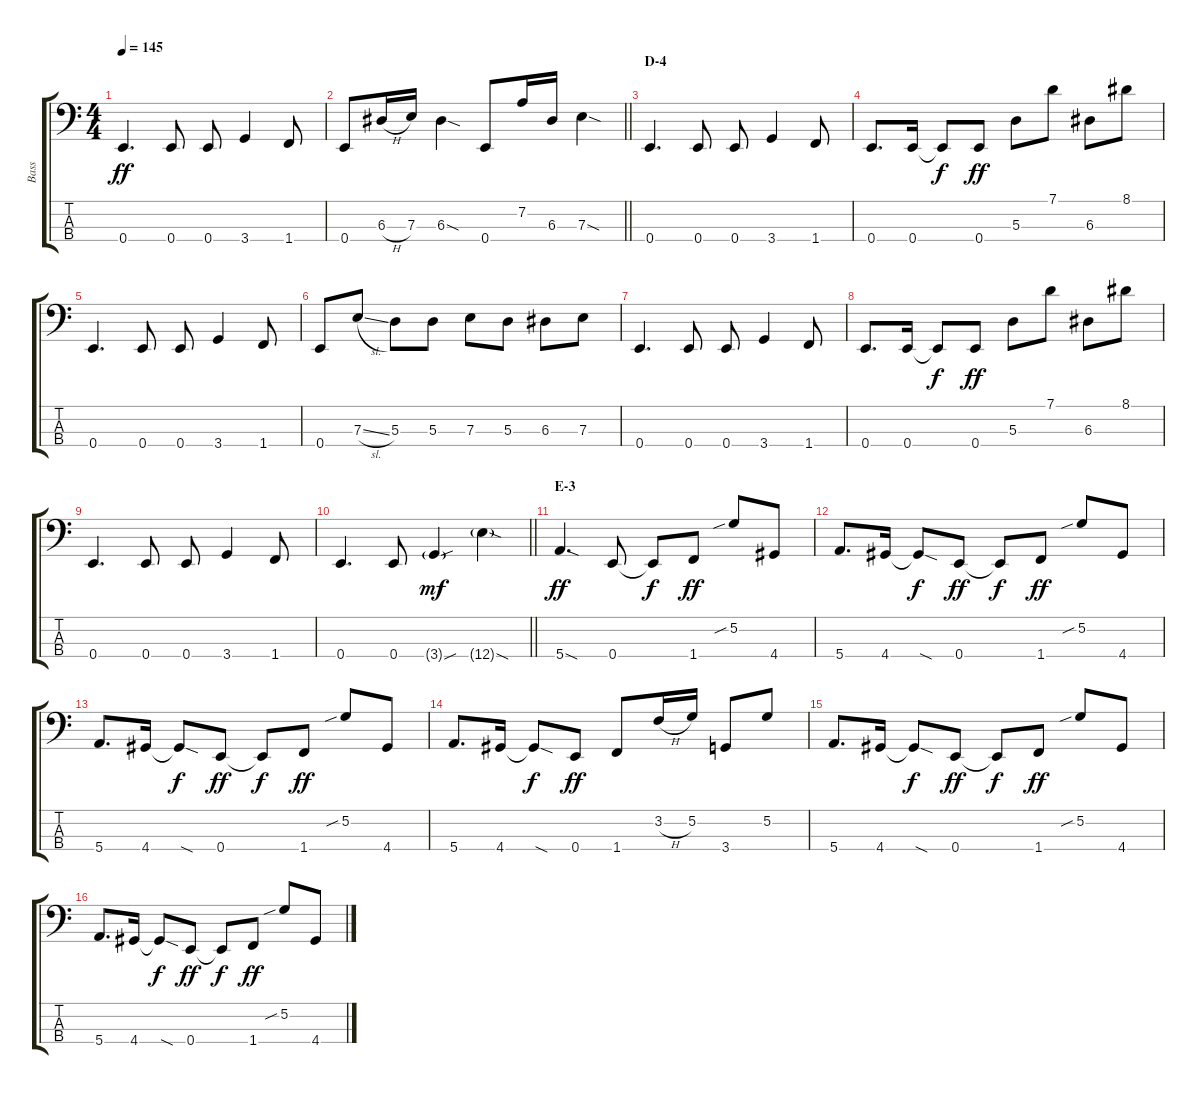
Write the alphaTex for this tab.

\track ("Bass" "Bass") {instrument electricbasspick}
\staff {score tabs}
\tuning (G2 D2 A1 E1) {hide}
\ts (4 4)
\tempo 145
\clef f4
\ks c
0.4.4{d dy ff} 0.4.8 0.4.8 3.4.4 1.4.8 |
\barLineRight lightlight
0.4.8 6.3{h}.16 7.3.16 6.3{sod}.4 0.4.8 7.2.16 6.3.16 7.3{sod}.4 |
\section ("" "D-4")
0.4.4{d} 0.4.8 0.4.8 3.4.4 1.4.8 |
0.4.8{d} 0.4.16 0.4{t}.8{dy f} 0.4.8{dy ff} 5.3.8 7.1.8 6.3.8 8.1.8 |
0.4.4{d} 0.4.8 0.4.8 3.4.4 1.4.8 |
0.4.8 7.3{sl}.8 5.3.8 5.3.8 7.3.8 5.3.8 6.3.8 7.3.8 |
0.4.4{d} 0.4.8 0.4.8 3.4.4 1.4.8 |
0.4.8{d} 0.4.16 0.4{t}.8{dy f} 0.4.8{dy ff} 5.3.8 7.1.8 6.3.8 8.1.8 |
0.4.4{d} 0.4.8 0.4.8 3.4.4 1.4.8 |
\barLineRight lightlight
0.4.4{d} 0.4.8 3.4{sou g}.4{dy mf} 12.4{sod g}.4 |
\section ("" "E-3")
5.4{sod}.4{d dy ff} 0.4.8 0.4{t}.8{dy f} 1.4.8{dy ff} 5.2{sib}.8 4.4.8 |
5.4.8{d} 4.4.16 4.4{sod t}.8{dy f} 0.4.8{dy ff} 0.4{t}.8{dy f} 1.4.8{dy ff} 5.2{sib}.8 4.4.8 |
5.4.8{d} 4.4.16 4.4{sod t}.8{dy f} 0.4.8{dy ff} 0.4{t}.8{dy f} 1.4.8{dy ff} 5.2{sib}.8 4.4.8 |
5.4.8{d} 4.4.16 4.4{sod t}.8{dy f} 0.4.8{dy ff} 1.4.8 3.2{h}.16 5.2.16 3.4.8 5.2.8 |
5.4.8{d} 4.4.16 4.4{sod t}.8{dy f} 0.4.8{dy ff} 0.4{t}.8{dy f} 1.4.8{dy ff} 5.2{sib}.8 4.4.8 |
5.4.8{d} 4.4.16 4.4{sod t}.8{dy f} 0.4.8{dy ff} 0.4{t}.8{dy f} 1.4.8{dy ff} 5.2{sib}.8 4.4.8
